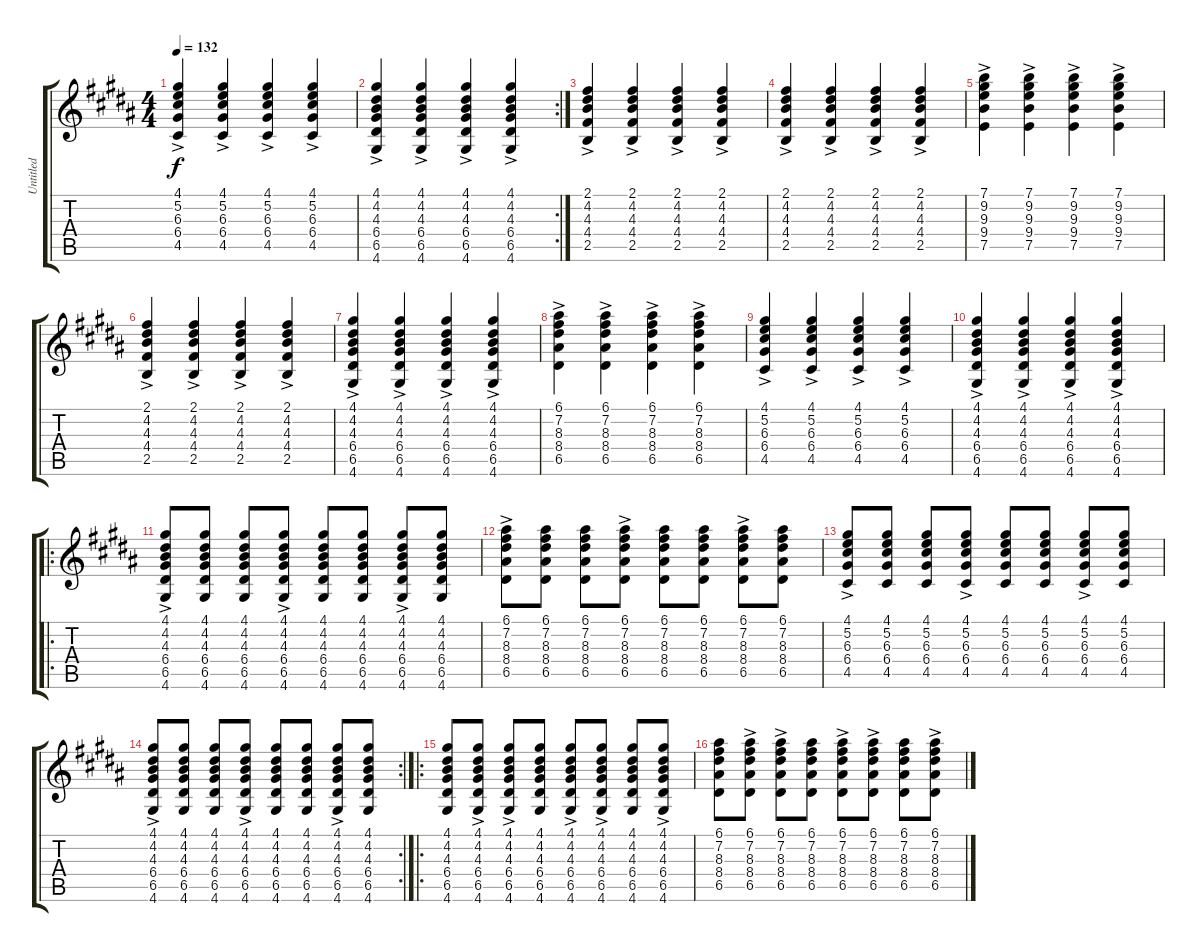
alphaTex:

\track ("Untitled" "Untitled") {instrument electricguitarclean}
\staff {score tabs}
\tuning (E4 B3 G3 D3 A2 E2) {hide}
\ts (4 4)
\tempo 132
\clef g2
\ks b
(4.1{ac} 5.2{ac} 6.3{ac} 6.4{ac} 4.5{ac}).4{dy f} (4.1{ac} 5.2{ac} 6.3{ac} 6.4{ac} 4.5{ac}).4 (4.1{ac} 5.2{ac} 6.3{ac} 6.4{ac} 4.5{ac}).4 (4.1{ac} 5.2{ac} 6.3{ac} 6.4{ac} 4.5{ac}).4 |
\rc 2
(4.1{ac} 4.2{ac} 4.3{ac} 6.4{ac} 6.5{ac} 4.6{ac}).4 (4.1{ac} 4.2{ac} 4.3{ac} 6.4{ac} 6.5{ac} 4.6{ac}).4 (4.1{ac} 4.2{ac} 4.3{ac} 6.4{ac} 6.5{ac} 4.6{ac}).4 (4.1{ac} 4.2{ac} 4.3{ac} 6.4{ac} 6.5{ac} 4.6{ac}).4 |
(2.1{ac} 4.2{ac} 4.3{ac} 4.4{ac} 2.5{ac}).4 (2.1{ac} 4.2{ac} 4.3{ac} 4.4{ac} 2.5{ac}).4 (2.1{ac} 4.2{ac} 4.3{ac} 4.4{ac} 2.5{ac}).4 (2.1{ac} 4.2{ac} 4.3{ac} 4.4{ac} 2.5{ac}).4 |
(2.1{ac} 4.2{ac} 4.3{ac} 4.4{ac} 2.5{ac}).4 (2.1{ac} 4.2{ac} 4.3{ac} 4.4{ac} 2.5{ac}).4 (2.1{ac} 4.2{ac} 4.3{ac} 4.4{ac} 2.5{ac}).4 (2.1{ac} 4.2{ac} 4.3{ac} 4.4{ac} 2.5{ac}).4 |
(7.1{ac} 9.2{ac} 9.3{ac} 9.4{ac} 7.5{ac}).4 (7.1{ac} 9.2{ac} 9.3{ac} 9.4{ac} 7.5{ac}).4 (7.1{ac} 9.2{ac} 9.3{ac} 9.4{ac} 7.5{ac}).4 (7.1{ac} 9.2{ac} 9.3{ac} 9.4{ac} 7.5{ac}).4 |
(2.1{ac} 4.2{ac} 4.3{ac} 4.4{ac} 2.5{ac}).4 (2.1{ac} 4.2{ac} 4.3{ac} 4.4{ac} 2.5{ac}).4 (2.1{ac} 4.2{ac} 4.3{ac} 4.4{ac} 2.5{ac}).4 (2.1{ac} 4.2{ac} 4.3{ac} 4.4{ac} 2.5{ac}).4 |
(4.1{ac} 4.2{ac} 4.3{ac} 6.4{ac} 6.5{ac} 4.6{ac}).4 (4.1{ac} 4.2{ac} 4.3{ac} 6.4{ac} 6.5{ac} 4.6{ac}).4 (4.1{ac} 4.2{ac} 4.3{ac} 6.4{ac} 6.5{ac} 4.6{ac}).4 (4.1{ac} 4.2{ac} 4.3{ac} 6.4{ac} 6.5{ac} 4.6{ac}).4 |
(6.1{ac} 7.2{ac} 8.3{ac} 8.4{ac} 6.5{ac}).4 (6.1{ac} 7.2{ac} 8.3{ac} 8.4{ac} 6.5{ac}).4 (6.1{ac} 7.2{ac} 8.3{ac} 8.4{ac} 6.5{ac}).4 (6.1{ac} 7.2{ac} 8.3{ac} 8.4{ac} 6.5{ac}).4 |
(4.1{ac} 5.2{ac} 6.3{ac} 6.4{ac} 4.5{ac}).4 (4.1{ac} 5.2{ac} 6.3{ac} 6.4{ac} 4.5{ac}).4 (4.1{ac} 5.2{ac} 6.3{ac} 6.4{ac} 4.5{ac}).4 (4.1{ac} 5.2{ac} 6.3{ac} 6.4{ac} 4.5{ac}).4 |
(4.1{ac} 4.2{ac} 4.3{ac} 6.4{ac} 6.5{ac} 4.6{ac}).4 (4.1{ac} 4.2{ac} 4.3{ac} 6.4{ac} 6.5{ac} 4.6{ac}).4 (4.1{ac} 4.2{ac} 4.3{ac} 6.4{ac} 6.5{ac} 4.6{ac}).4 (4.1{ac} 4.2{ac} 4.3{ac} 6.4{ac} 6.5{ac} 4.6{ac}).4 |
\ro
(4.1{ac} 4.2{ac} 4.3{ac} 6.4{ac} 6.5{ac} 4.6{ac}).8 (4.1 4.2 4.3 6.4 6.5 4.6).8 (4.1 4.2 4.3 6.4 6.5 4.6).8 (4.1{ac} 4.2{ac} 4.3{ac} 6.4{ac} 6.5{ac} 4.6{ac}).8 (4.1 4.2 4.3 6.4 6.5 4.6).8 (4.1 4.2 4.3 6.4 6.5 4.6).8 (4.1{ac} 4.2{ac} 4.3{ac} 6.4{ac} 6.5{ac} 4.6{ac}).8 (4.1 4.2 4.3 6.4 6.5 4.6).8 |
(6.1{ac} 7.2{ac} 8.3{ac} 8.4{ac} 6.5{ac}).8 (6.1 7.2 8.3 8.4 6.5).8 (6.1 7.2 8.3 8.4 6.5).8 (6.1{ac} 7.2{ac} 8.3{ac} 8.4{ac} 6.5{ac}).8 (6.1 7.2 8.3 8.4 6.5).8 (6.1 7.2 8.3 8.4 6.5).8 (6.1{ac} 7.2{ac} 8.3{ac} 8.4{ac} 6.5{ac}).8 (6.1 7.2 8.3 8.4 6.5).8 |
(4.1{ac} 5.2{ac} 6.3{ac} 6.4{ac} 4.5{ac}).8 (4.1 5.2 6.3 6.4 4.5).8 (4.1 5.2 6.3 6.4 4.5).8 (4.1{ac} 5.2{ac} 6.3{ac} 6.4{ac} 4.5{ac}).8 (4.1 5.2 6.3 6.4 4.5).8 (4.1 5.2 6.3 6.4 4.5).8 (4.1{ac} 5.2{ac} 6.3{ac} 6.4{ac} 4.5{ac}).8 (4.1 5.2 6.3 6.4 4.5).8 |
\rc 2
(4.1{ac} 4.2{ac} 4.3{ac} 6.4{ac} 6.5{ac} 4.6{ac}).8 (4.1 4.2 4.3 6.4 6.5 4.6).8 (4.1 4.2 4.3 6.4 6.5 4.6).8 (4.1{ac} 4.2{ac} 4.3{ac} 6.4{ac} 6.5{ac} 4.6{ac}).8 (4.1 4.2 4.3 6.4 6.5 4.6).8 (4.1 4.2 4.3 6.4 6.5 4.6).8 (4.1{ac} 4.2{ac} 4.3{ac} 6.4{ac} 6.5{ac} 4.6{ac}).8 (4.1 4.2 4.3 6.4 6.5 4.6).8 |
\ro
(4.1 4.2 4.3 6.4 6.5 4.6).8 (4.1{ac} 4.2{ac} 4.3{ac} 6.4{ac} 6.5{ac} 4.6{ac}).8 (4.1{ac} 4.2{ac} 4.3{ac} 6.4{ac} 6.5{ac} 4.6{ac}).8 (4.1 4.2 4.3 6.4 6.5 4.6).8 (4.1{ac} 4.2{ac} 4.3{ac} 6.4{ac} 6.5{ac} 4.6{ac}).8 (4.1{ac} 4.2{ac} 4.3{ac} 6.4{ac} 6.5{ac} 4.6{ac}).8 (4.1 4.2 4.3 6.4 6.5 4.6).8 (4.1{ac} 4.2{ac} 4.3{ac} 6.4{ac} 6.5{ac} 4.6{ac}).8 |
(6.1 7.2 8.3 8.4 6.5).8 (6.1{ac} 7.2{ac} 8.3{ac} 8.4{ac} 6.5{ac}).8 (6.1{ac} 7.2{ac} 8.3{ac} 8.4{ac} 6.5{ac}).8 (6.1 7.2 8.3 8.4 6.5).8 (6.1{ac} 7.2{ac} 8.3{ac} 8.4{ac} 6.5{ac}).8 (6.1{ac} 7.2{ac} 8.3{ac} 8.4{ac} 6.5{ac}).8 (6.1 7.2 8.3 8.4 6.5).8 (6.1{ac} 7.2{ac} 8.3{ac} 8.4{ac} 6.5{ac}).8
